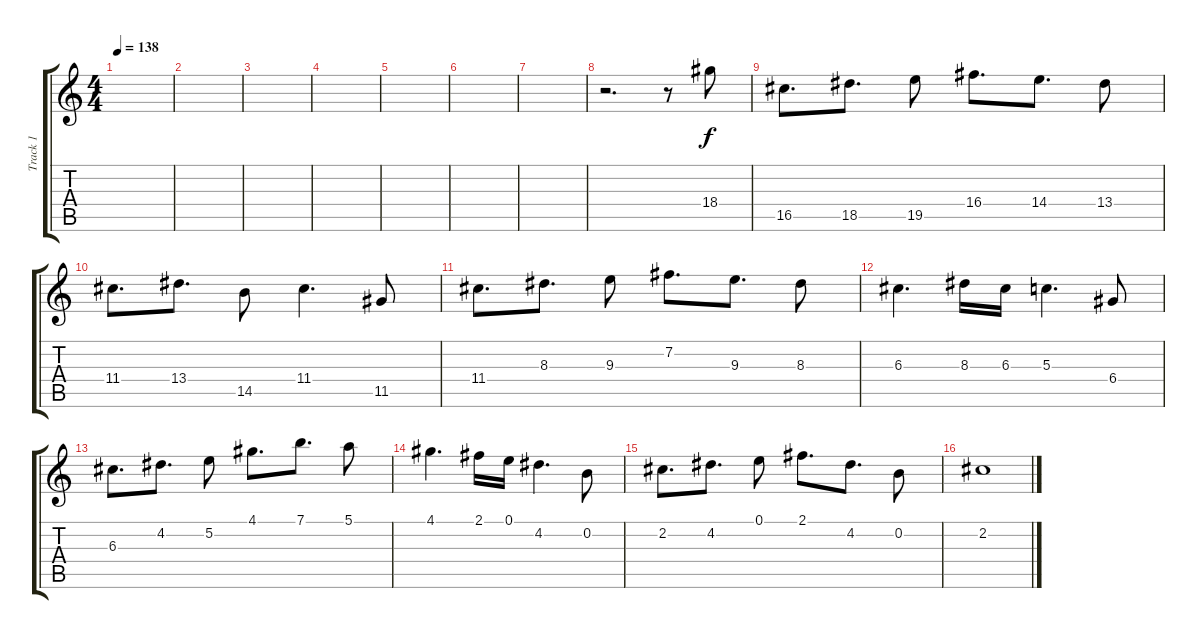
\track ("Track 1" "Track 1") {instrument overdrivenguitar}
\staff {score tabs}
\tuning (E4 B3 G3 D3 A2 E2) {hide}
\ts (4 4)
\tempo 138
\clef g2
\ks c
|
|
|
|
|
|
|
r.2{d} r.8 18.4.8 |
16.5.8{d} 18.5.8{d} 19.5.8 16.4.8{d} 14.4.8{d} 13.4.8 |
11.4.8{d} 13.4.8{d} 14.5.8 11.4.4{d} 11.5.8 |
11.4.8{d} 8.3.8{d} 9.3.8 7.2.8{d} 9.3.8{d} 8.3.8 |
6.3.4{d} 8.3.16 6.3.16 5.3.4{d} 6.4.8 |
6.3.8{d} 4.2.8{d} 5.2.8 4.1.8{d} 7.1.8{d} 5.1.8 |
4.1.4{d} 2.1.16 0.1.16 4.2.4{d} 0.2.8 |
2.2.8{d} 4.2.8{d} 0.1.8 2.1.8{d} 4.2.8{d} 0.2.8 |
2.2.1
